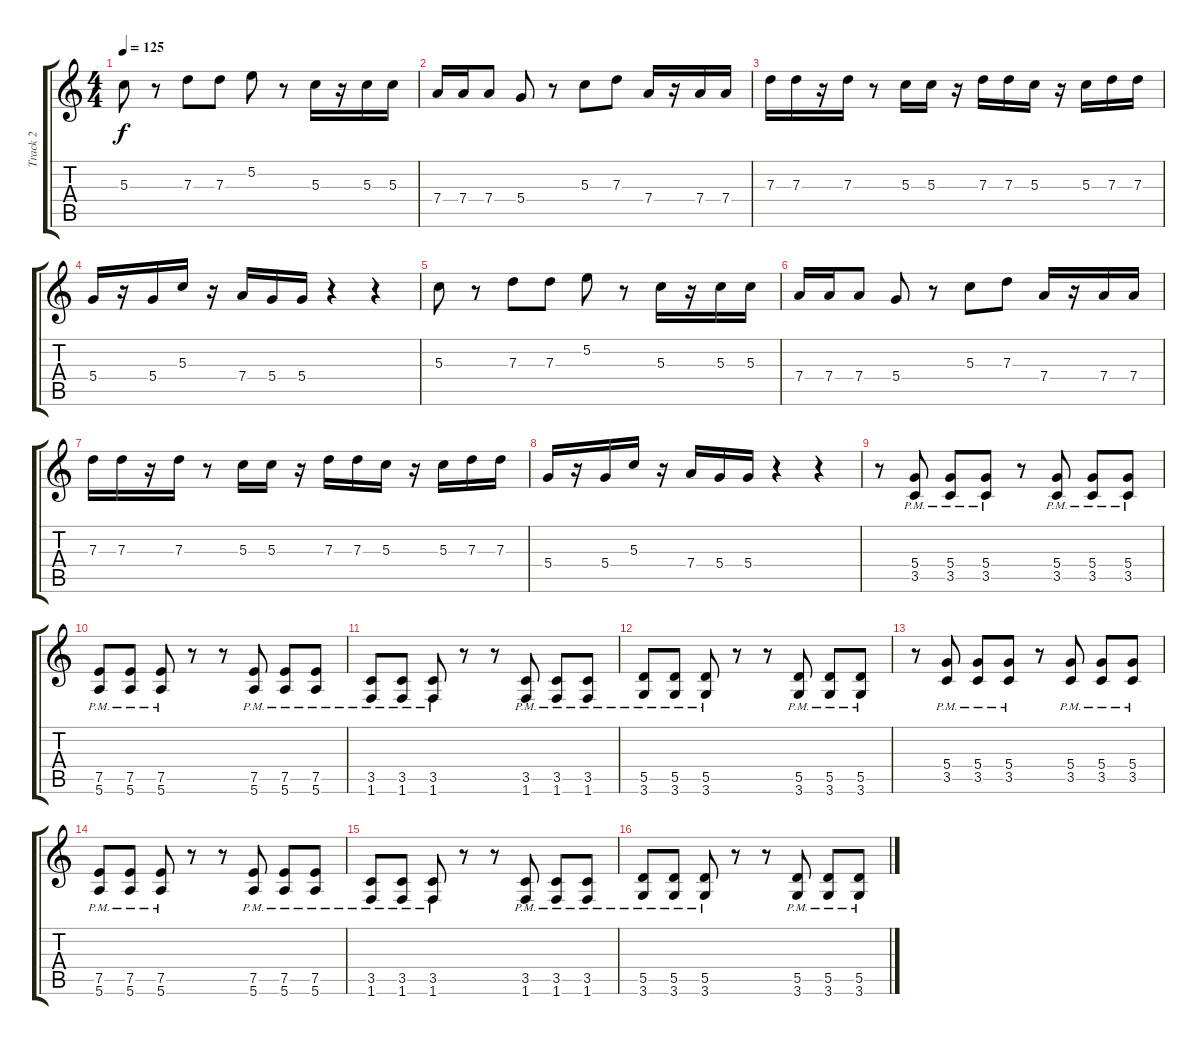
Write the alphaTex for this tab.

\track ("Track 2" "Track 2") {instrument electricguitarjazz}
\staff {score tabs}
\tuning (E4 B3 G3 D3 A2 E2) {hide}
\ts (4 4)
\tempo 125
\clef g2
\ks c
5.3.8{dy f} r.8 7.3.8 7.3.8 5.2.8 r.8 5.3.16 r.16 5.3.16 5.3.16 |
7.4.16 7.4.16 7.4.8 5.4.8 r.8 5.3.8 7.3.8 7.4.16 r.16 7.4.16 7.4.16 |
7.3.16 7.3.16 r.16 7.3.16 r.8 5.3.16 5.3.16 r.16 7.3.16 7.3.16 5.3.16 r.16 5.3.16 7.3.16 7.3.16 |
5.4.16 r.16 5.4.16 5.3.16 r.16 7.4.16 5.4.16 5.4.16 r.4 r.4 |
5.3.8 r.8 7.3.8 7.3.8 5.2.8 r.8 5.3.16 r.16 5.3.16 5.3.16 |
7.4.16 7.4.16 7.4.8 5.4.8 r.8 5.3.8 7.3.8 7.4.16 r.16 7.4.16 7.4.16 |
7.3.16 7.3.16 r.16 7.3.16 r.8 5.3.16 5.3.16 r.16 7.3.16 7.3.16 5.3.16 r.16 5.3.16 7.3.16 7.3.16 |
5.4.16 r.16 5.4.16 5.3.16 r.16 7.4.16 5.4.16 5.4.16 r.4 r.4 |
r.8 (5.4{pm} 3.5{pm}).8 (5.4{pm} 3.5{pm}).8 (5.4{pm} 3.5{pm}).8 r.8 (5.4{pm} 3.5{pm}).8 (5.4{pm} 3.5{pm}).8 (5.4{pm} 3.5{pm}).8 |
(7.5{pm} 5.6{pm}).8 (7.5{pm} 5.6{pm}).8 (7.5{pm} 5.6{pm}).8 r.8 r.8 (7.5{pm} 5.6{pm}).8 (7.5{pm} 5.6{pm}).8 (7.5{pm} 5.6{pm}).8 |
(3.5{pm} 1.6{pm}).8 (3.5{pm} 1.6{pm}).8 (3.5{pm} 1.6{pm}).8 r.8 r.8 (3.5{pm} 1.6{pm}).8 (3.5{pm} 1.6{pm}).8 (3.5{pm} 1.6{pm}).8 |
(5.5{pm} 3.6{pm}).8 (5.5{pm} 3.6{pm}).8 (5.5{pm} 3.6{pm}).8 r.8 r.8 (5.5{pm} 3.6{pm}).8 (5.5{pm} 3.6{pm}).8 (5.5{pm} 3.6{pm}).8 |
r.8 (5.4{pm} 3.5{pm}).8 (5.4{pm} 3.5{pm}).8 (5.4{pm} 3.5{pm}).8 r.8 (5.4{pm} 3.5{pm}).8 (5.4{pm} 3.5{pm}).8 (5.4{pm} 3.5{pm}).8 |
(7.5{pm} 5.6{pm}).8 (7.5{pm} 5.6{pm}).8 (7.5{pm} 5.6{pm}).8 r.8 r.8 (7.5{pm} 5.6{pm}).8 (7.5{pm} 5.6{pm}).8 (7.5{pm} 5.6{pm}).8 |
(3.5{pm} 1.6{pm}).8 (3.5{pm} 1.6{pm}).8 (3.5{pm} 1.6{pm}).8 r.8 r.8 (3.5{pm} 1.6{pm}).8 (3.5{pm} 1.6{pm}).8 (3.5{pm} 1.6{pm}).8 |
(5.5{pm} 3.6{pm}).8 (5.5{pm} 3.6{pm}).8 (5.5{pm} 3.6{pm}).8 r.8 r.8 (5.5{pm} 3.6{pm}).8 (5.5{pm} 3.6{pm}).8 (5.5{pm} 3.6{pm}).8
